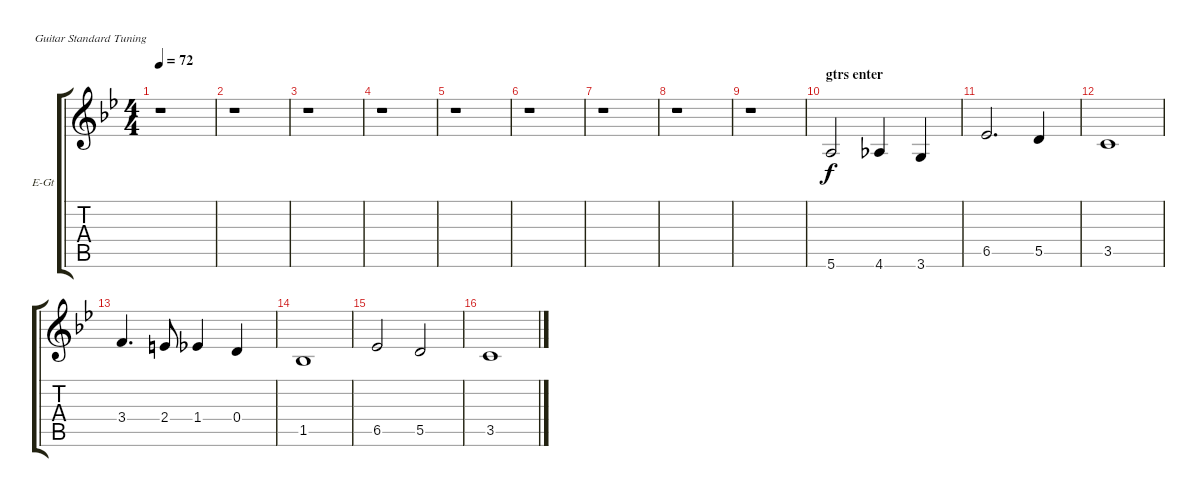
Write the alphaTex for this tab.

\bracketExtendMode groupsimilarinstruments
\firstSystemTrackNameOrientation horizontal
\otherSystemsTrackNameOrientation horizontal
\track ("Gtr 4" "E-Gt") {instrument overdrivenguitar}
\staff {score tabs}
\tuning (E4 B3 G3 D3 A2 E2)
\ts (4 4)
\tempo 72
\clef g2
\ks bb
r.1{dy f} |
r.1 |
r.1 |
r.1 |
r.1 |
r.1 |
r.1 |
r.1 |
r.1 |
\section ("" "gtrs enter")
5.6.2 4.6.4 3.6.4 |
6.5.2{d} 5.5.4 |
3.5.1 |
3.4.4{d} 2.4.8 1.4.4 0.4.4 |
1.5.1 |
6.5.2 5.5.2 |
3.5.1
